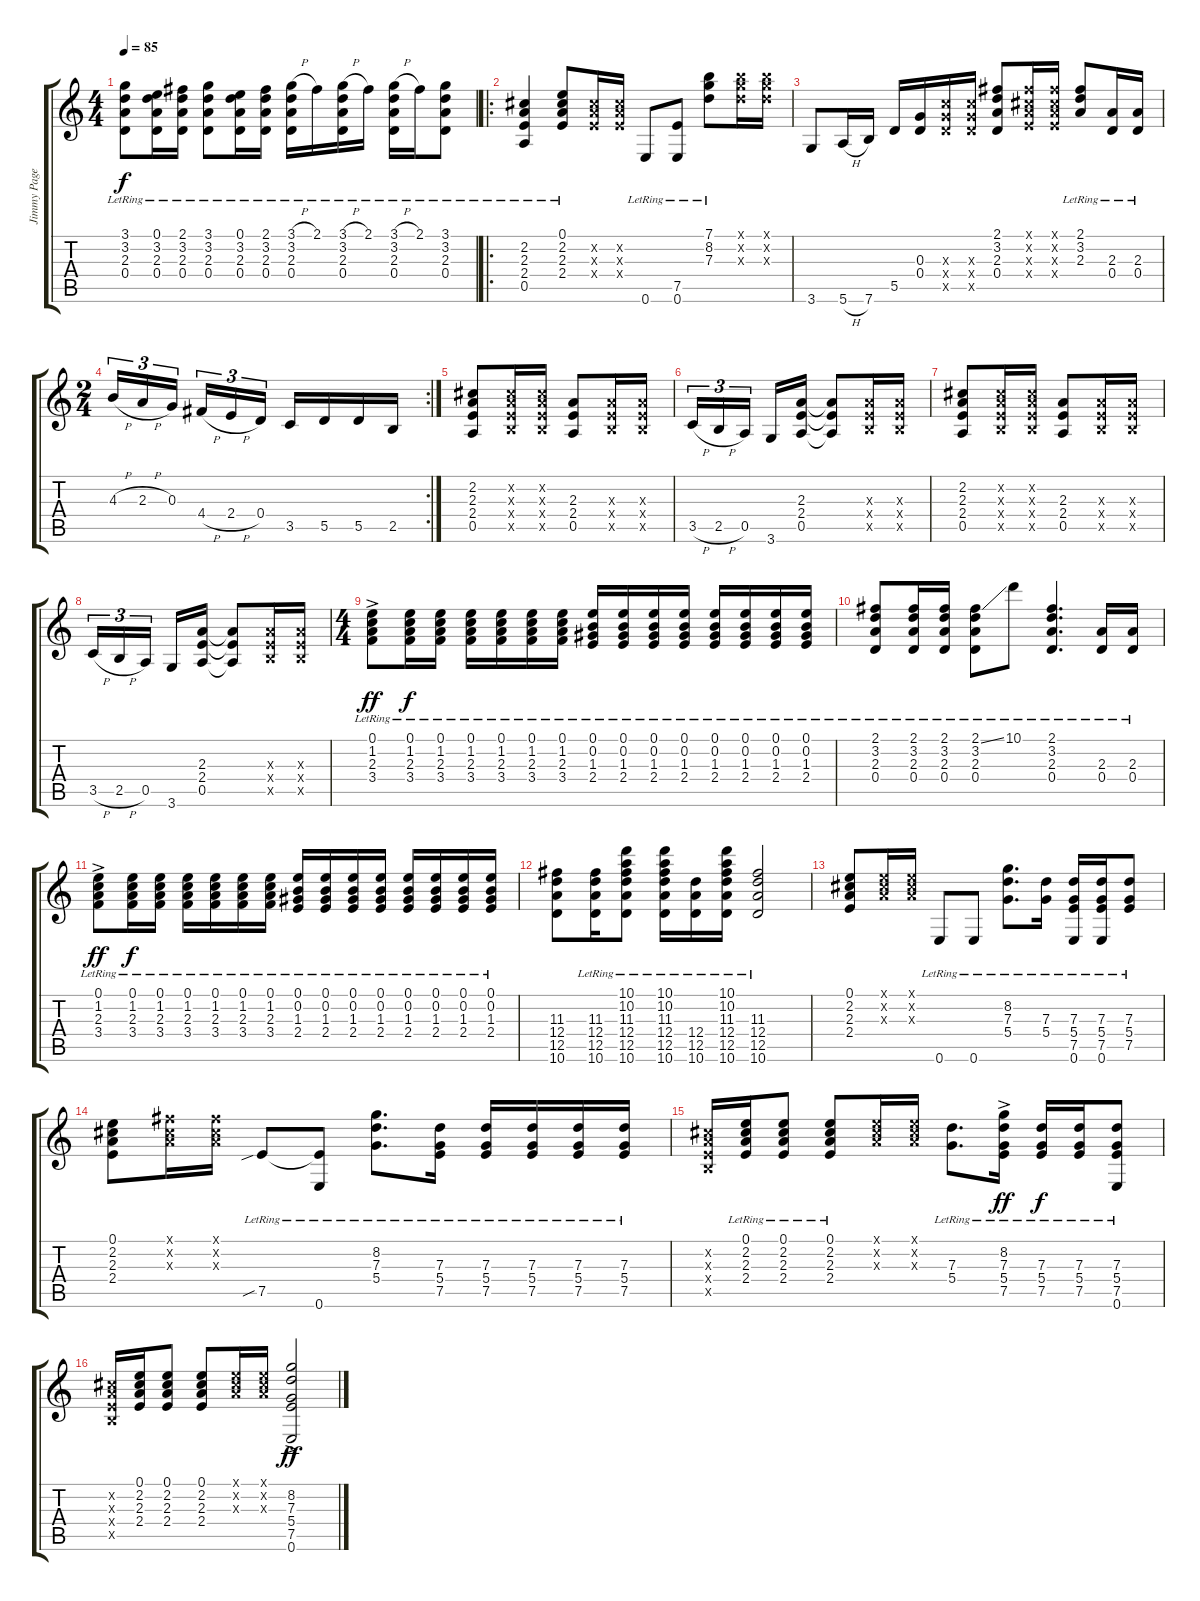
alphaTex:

\track ("Jimmy Page" "Jimmy Page") {instrument acousticguitarsteel}
\staff {score tabs}
\tuning (E4 B3 G3 D3 A2 E2) {hide}
\ts (4 4)
\tempo 85
\clef g2
\ks c
(3.1{lr} 3.2{lr} 2.3{lr} 0.4{lr}).8{dy f} (0.1{lr} 3.2{lr} 2.3{lr} 0.4{lr}).16 (2.1{lr} 3.2{lr} 2.3{lr} 0.4{lr}).16 (3.1{lr} 3.2{lr} 2.3{lr} 0.4{lr}).8 (0.1{lr} 3.2{lr} 2.3{lr} 0.4{lr}).16 (2.1{lr} 3.2{lr} 2.3{lr} 0.4{lr}).16 (3.1{h lr} 3.2{lr} 2.3{lr} 0.4{lr}).16 2.1{lr}.16 (3.1{h lr} 3.2{lr} 2.3{lr} 0.4{lr}).16 2.1{lr}.16 (3.1{h lr} 3.2{lr} 2.3{lr} 0.4{lr}).16 2.1{lr}.16 (3.1{lr} 3.2{lr} 2.3{lr} 0.4{lr}).8 |
\ro
(2.2{lr} 2.3{lr} 2.4{lr} 0.5{lr}).4 (0.1{lr} 2.2{lr} 2.3{lr} 2.4{lr}).8 (2.2{x} 2.3{x} 2.4{x}).16 (2.2{x} 2.3{x} 2.4{x}).16 0.6{lr}.8 (7.5{lr} 0.6{lr}).8 (7.1{lr} 8.2{lr} 7.3{lr}).8 (7.1{x} 8.2{x} 7.3{x}).16 (7.1{x} 8.2{x} 7.3{x}).16 |
3.6.8 5.6{h}.16 7.6.16 5.5.16 (0.3 0.4).16 (5.3{x} 5.4{x} 5.5{x}).16 (5.3{x} 5.4{x} 5.5{x}).16 (2.1 3.2 2.3 0.4).8 (2.1{x} 2.2{x} 2.3{x} 2.4{x}).16 (2.1{x} 2.2{x} 2.3{x} 2.4{x}).16 (2.1{lr} 3.2{lr} 2.3{lr}).8 (2.3{lr} 0.4{lr}).16 (2.3{lr} 0.4{lr}).16 |
\rc 2
\ts (2 4)
4.3{h}.16{tu (3 2)} 2.3{h}.16{tu (3 2)} 0.3.16{tu (3 2) beam splitsecondary} 4.4{h}.16{tu (3 2)} 2.4{h}.16{tu (3 2)} 0.4.16{tu (3 2)} 3.5.16 5.5.16 5.5.16 2.5.16 |
(2.2 2.3 2.4 0.5).8 (2.2{x} 2.3{x} 2.4{x} 2.5{x}).16 (2.2{x} 2.3{x} 2.4{x} 2.5{x}).16 (2.3 2.4 0.5).8 (2.3{x} 2.4{x} 2.5{x}).16 (2.3{x} 2.4{x} 2.5{x}).16 |
3.5{h}.16{tu (3 2)} 2.5{h}.16{tu (3 2)} 0.5.16{tu (3 2) beam splitsecondary} 3.6.16 (2.3 2.4 0.5).16 (2.3{t} 2.4{t} 0.5{t}).8 (2.3{x} 2.4{x} 2.5{x}).16 (2.3{x} 2.4{x} 2.5{x}).16 |
(2.2 2.3 2.4 0.5).8 (2.2{x} 2.3{x} 2.4{x} 2.5{x}).16 (2.2{x} 2.3{x} 2.4{x} 2.5{x}).16 (2.3 2.4 0.5).8 (2.3{x} 2.4{x} 2.5{x}).16 (2.3{x} 2.4{x} 2.5{x}).16 |
3.5{h}.16{tu (3 2)} 2.5{h}.16{tu (3 2)} 0.5.16{tu (3 2) beam splitsecondary} 3.6.16 (2.3 2.4 0.5).16 (2.3{t} 2.4{t} 0.5{t}).8 (2.3{x} 2.4{x} 2.5{x}).16 (2.3{x} 2.4{x} 2.5{x}).16 |
\ts (4 4)
(0.1{ac lr} 1.2{ac lr} 2.3{ac lr} 3.4{ac lr}).8{dy ff} (0.1{lr} 1.2{lr} 2.3{lr} 3.4{lr}).16{dy f} (0.1{lr} 1.2{lr} 2.3{lr} 3.4{lr}).16 (0.1{lr} 1.2{lr} 2.3{lr} 3.4{lr}).16 (0.1{lr} 1.2{lr} 2.3{lr} 3.4{lr}).16 (0.1{lr} 1.2{lr} 2.3{lr} 3.4{lr}).16 (0.1{lr} 1.2{lr} 2.3{lr} 3.4{lr}).16 (0.1{lr} 0.2{lr} 1.3{lr} 2.4{lr}).16 (0.1{lr} 0.2{lr} 1.3{lr} 2.4{lr}).16 (0.1{lr} 0.2{lr} 1.3{lr} 2.4{lr}).16 (0.1{lr} 0.2{lr} 1.3{lr} 2.4{lr}).16 (0.1{lr} 0.2{lr} 1.3{lr} 2.4{lr}).16 (0.1{lr} 0.2{lr} 1.3{lr} 2.4{lr}).16 (0.1{lr} 0.2{lr} 1.3{lr} 2.4{lr}).16 (0.1{lr} 0.2{lr} 1.3{lr} 2.4{lr}).16 |
(2.1{lr} 3.2{lr} 2.3{lr} 0.4{lr}).8 (2.1{lr} 3.2{lr} 2.3{lr} 0.4{lr}).16 (2.1{lr} 3.2{lr} 2.3{lr} 0.4{lr}).16 (2.1{ss lr} 3.2{lr} 2.3{lr} 0.4{lr}).8 10.1{lr}.8 (2.1{lr} 3.2{lr} 2.3{lr} 0.4{lr}).4{d} (2.3{lr} 0.4{lr}).16 (2.3{lr} 0.4{lr}).16 |
(0.1{ac lr} 1.2{ac lr} 2.3{ac lr} 3.4{ac lr}).8{dy ff} (0.1{lr} 1.2{lr} 2.3{lr} 3.4{lr}).16{dy f} (0.1{lr} 1.2{lr} 2.3{lr} 3.4{lr}).16 (0.1{lr} 1.2{lr} 2.3{lr} 3.4{lr}).16 (0.1{lr} 1.2{lr} 2.3{lr} 3.4{lr}).16 (0.1{lr} 1.2{lr} 2.3{lr} 3.4{lr}).16 (0.1{lr} 1.2{lr} 2.3{lr} 3.4{lr}).16 (0.1{lr} 0.2{lr} 1.3{lr} 2.4{lr}).16 (0.1{lr} 0.2{lr} 1.3{lr} 2.4{lr}).16 (0.1{lr} 0.2{lr} 1.3{lr} 2.4{lr}).16 (0.1{lr} 0.2{lr} 1.3{lr} 2.4{lr}).16 (0.1{lr} 0.2{lr} 1.3{lr} 2.4{lr}).16 (0.1{lr} 0.2{lr} 1.3{lr} 2.4{lr}).16 (0.1{lr} 0.2{lr} 1.3{lr} 2.4{lr}).16 (0.1{lr} 0.2{lr} 1.3{lr} 2.4{lr}).16 |
(11.3 12.4 12.5 10.6).8 (11.3{lr} 12.4{lr} 12.5{lr} 10.6{lr}).16 (10.1{lr} 10.2{lr} 11.3{lr} 12.4{lr} 12.5{lr} 10.6{lr}).8 (10.1{lr} 10.2{lr} 11.3{lr} 12.4{lr} 12.5{lr} 10.6{lr}).16 (12.4{lr} 12.5{lr} 10.6{lr}).16 (10.1{lr} 10.2{lr} 11.3{lr} 12.4{lr} 12.5{lr} 10.6{lr}).16 (11.3{lr} 12.4{lr} 12.5{lr} 10.6{lr}).2 |
(0.1 2.2 2.3 2.4).8 (0.1{x} 2.2{x} 2.3{x}).16 (0.1{x} 2.2{x} 2.3{x}).16 0.6{lr}.8 0.6{lr}.8 (8.2{lr} 7.3{lr} 5.4{lr}).8{d} (7.3{lr} 5.4{lr}).16 (7.3{lr} 5.4{lr} 7.5{lr} 0.6{lr}).16 (7.3{lr} 5.4{lr} 7.5{lr} 0.6{lr}).16 (7.3{lr} 5.4{lr} 7.5{lr}).8 |
(0.1 2.2 2.3 2.4).8 (2.1{x} 2.2{x} 2.3{x}).16 (2.1{x} 2.2{x} 2.3{x}).16 7.5{sib lr}.8 (7.5{t} 0.6{lr}).8 (8.2{lr} 7.3{lr} 5.4{lr}).8{d} (7.3{lr} 5.4{lr} 7.5{lr}).16 (7.3{lr} 5.4{lr} 7.5{lr}).16 (7.3{lr} 5.4{lr} 7.5{lr}).16 (7.3{lr} 5.4{lr} 7.5{lr}).16 (7.3{lr} 5.4{lr} 7.5{lr}).16 |
(2.2{x} 2.3{x} 2.4{x} 2.5{x}).16 (0.1{lr} 2.2{lr} 2.3{lr} 2.4{lr}).16 (0.1{lr} 2.2{lr} 2.3{lr} 2.4{lr}).8 (0.1{lr} 2.2{lr} 2.3{lr} 2.4{lr}).8 (0.1{x} 2.2{x} 2.3{x}).16 (0.1{x} 2.2{x} 2.3{x}).16 (7.3{lr} 5.4{lr}).8{d} (8.2{ac lr} 7.3{ac lr} 5.4{ac lr} 7.5{ac lr}).16{dy ff} (7.3{lr} 5.4{lr} 7.5{lr}).16{dy f} (7.3{lr} 5.4{lr} 7.5{lr}).16 (7.3{lr} 5.4{lr} 7.5{lr} 0.6{lr}).8 |
(2.2{x} 2.3{x} 2.4{x} 2.5{x}).16 (0.1 2.2 2.3 2.4).16 (0.1 2.2 2.3 2.4).8 (0.1 2.2 2.3 2.4).8 (0.1{x} 2.2{x} 2.3{x}).16 (0.1{x} 2.2{x} 2.3{x}).16 (8.2{ac} 7.3{ac} 5.4{ac} 7.5{ac} 0.6{ac}).2{dy ff}
